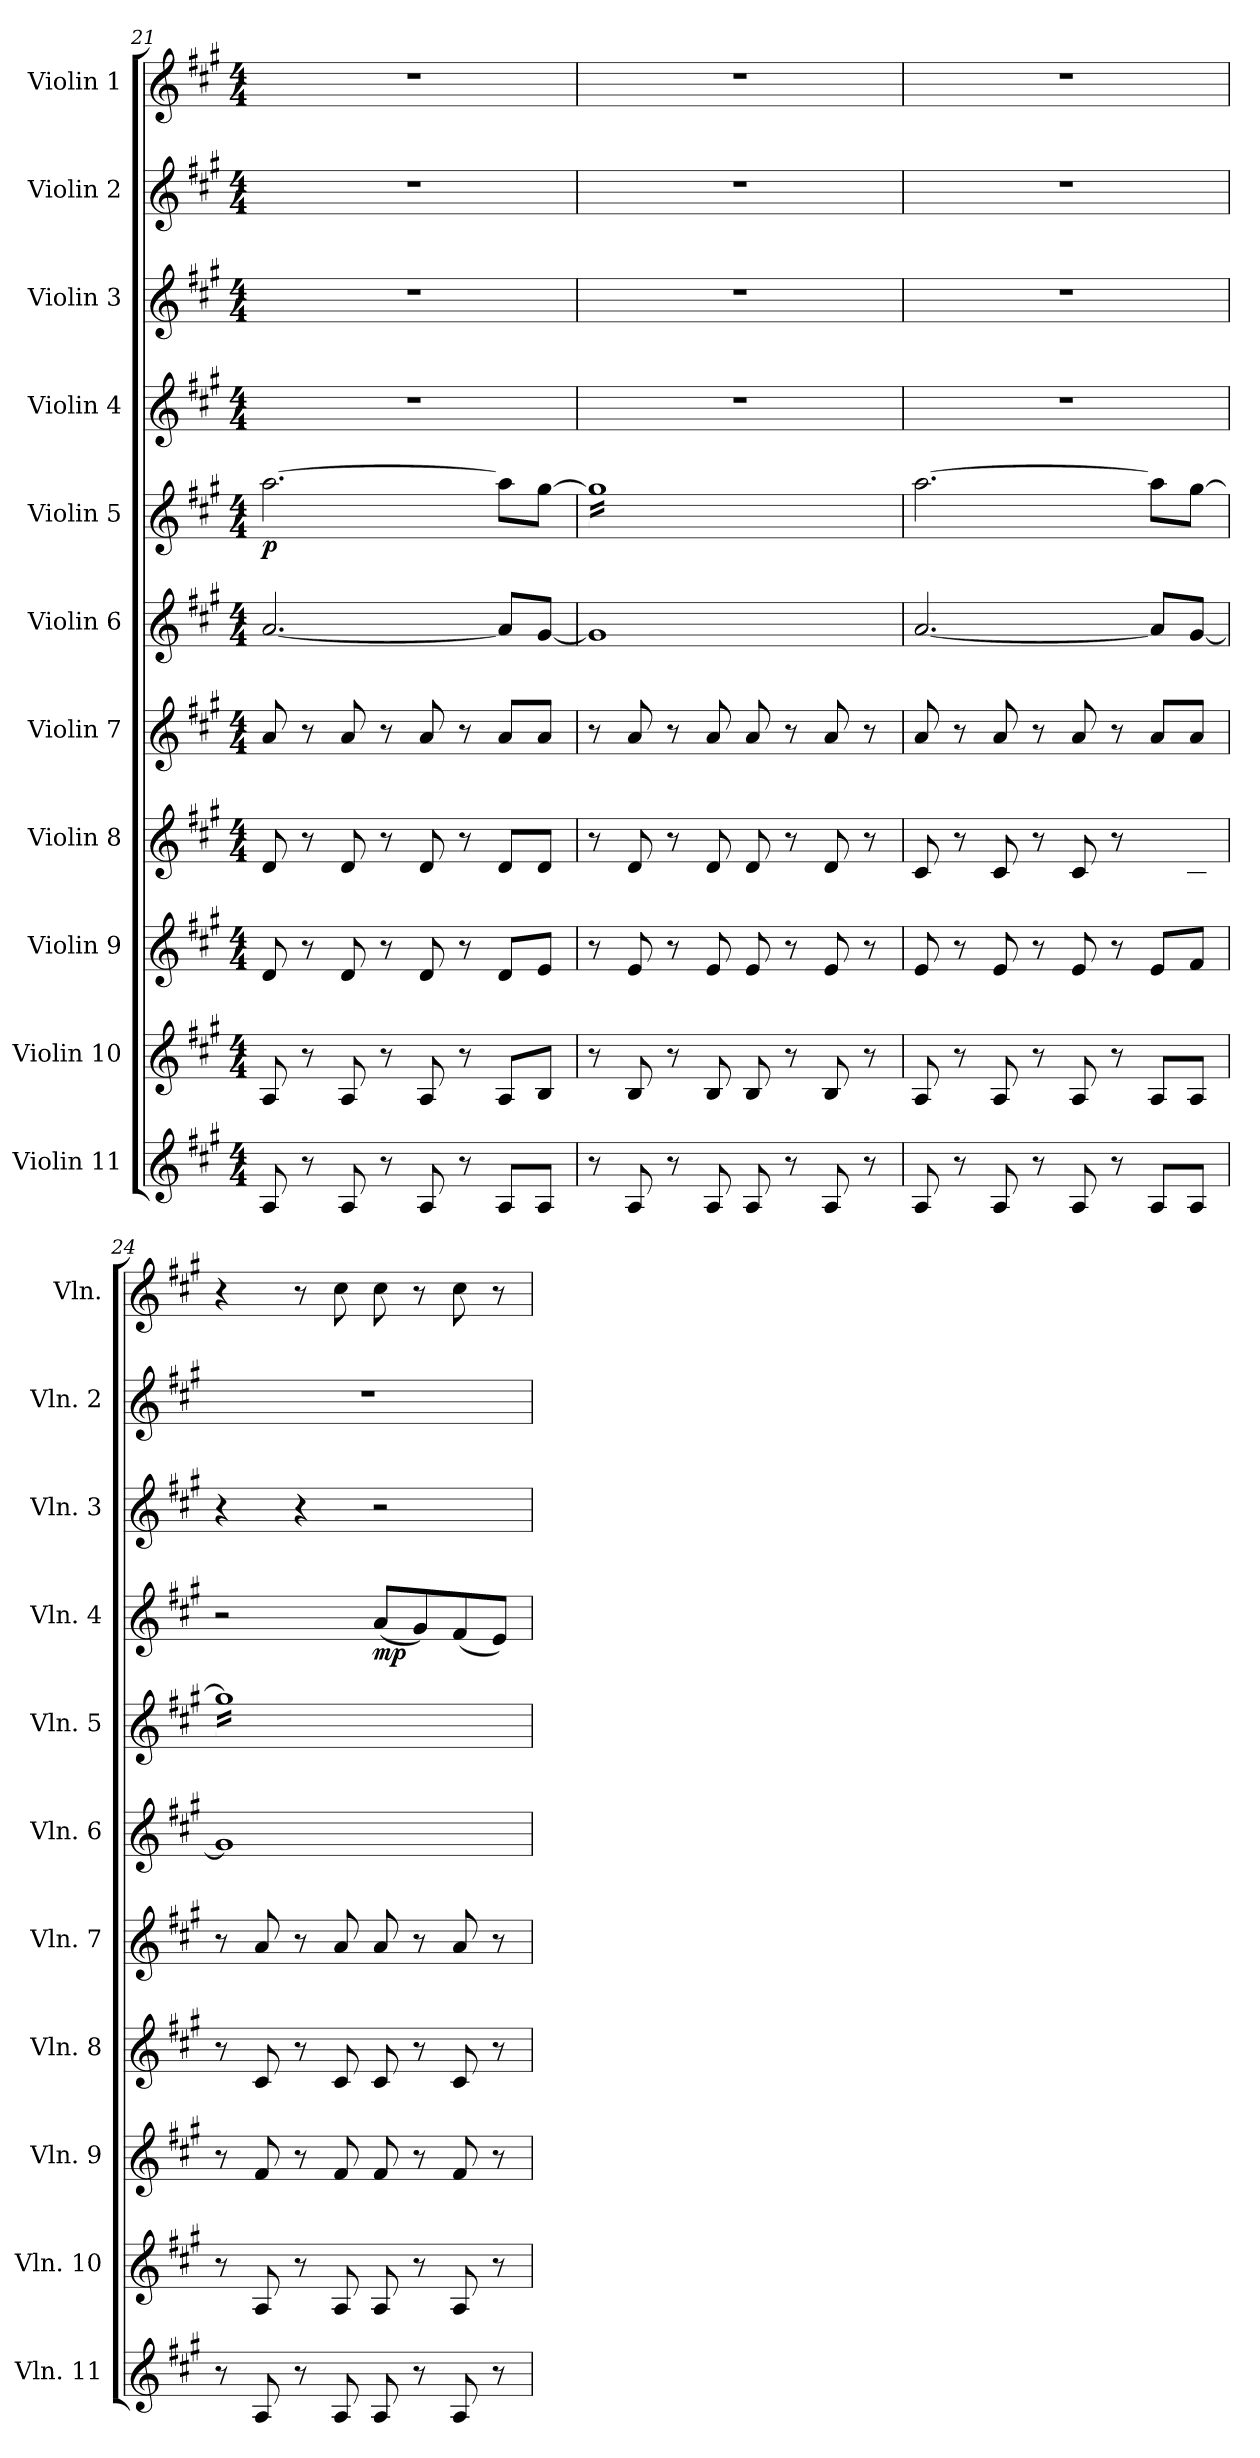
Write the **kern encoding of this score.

**kern	**kern	**kern	**kern	**kern	**kern	**kern	**dynam	**kern	**dynam	**kern	**kern	**kern
*part11	*part10	*part9	*part8	*part7	*part6	*part5	*part5	*part4	*part4	*part3	*part2	*part1
*staff11	*staff10	*staff9	*staff8	*staff7	*staff6	*staff5	*staff5	*staff4	*staff4	*staff3	*staff2	*staff1
*I"Violin 11	*I"Violin 10	*I"Violin 9	*I"Violin 8	*I"Violin 7	*I"Violin 6	*I"Violin 5	*	*I"Violin 4	*	*I"Violin 3	*I"Violin 2	*I"Violin 1
*I'Vln. 11	*I'Vln. 10	*I'Vln. 9	*I'Vln. 8	*I'Vln. 7	*I'Vln. 6	*I'Vln. 5	*	*I'Vln. 4	*	*I'Vln. 3	*I'Vln. 2	*I'Vln.
*clefG2	*clefG2	*clefG2	*clefG2	*clefG2	*clefG2	*clefG2	*	*clefG2	*	*clefG2	*clefG2	*clefG2
*k[f#c#g#]	*k[f#c#g#]	*k[f#c#g#]	*k[f#c#g#]	*k[f#c#g#]	*k[f#c#g#]	*k[f#c#g#]	*	*k[f#c#g#]	*	*k[f#c#g#]	*k[f#c#g#]	*k[f#c#g#]
*M4/4	*M4/4	*M4/4	*M4/4	*M4/4	*M4/4	*M4/4	*	*M4/4	*	*M4/4	*M4/4	*M4/4
=21	=21	=21	=21	=21	=21	=21	=21	=21	=21	=21	=21	=21
!	!	!	!	!	!	!	!LO:DY:b	!	!	!	!	!
8A/	8A/	8d/	8d/	8a/	[2.a/	[2.aa\	p	1r	.	1r	1r	1r
8r	8r	8r	8r	8r	.	.	.	.	.	.	.	.
8A/	8A/	8d/	8d/	8a/	.	.	.	.	.	.	.	.
8r	8r	8r	8r	8r	.	.	.	.	.	.	.	.
8A/	8A/	8d/	8d/	8a/	.	.	.	.	.	.	.	.
8r	8r	8r	8r	8r	.	.	.	.	.	.	.	.
8A/L	8A/L	8d/L	8d/L	8a/L	8a/L]	8aa\L]	.	.	.	.	.	.
8A/J	8B/J	8e/J	8d/J	8a/J	[8g#/J	[8gg#\J	.	.	.	.	.	.
=22	=22	=22	=22	=22	=22	=22	=22	=22	=22	=22	=22	=22
*	*	*	*	*	*	*tremolo	*	*	*	*	*	*
8r	8r	8r	8r	8r	1g#]	16gg#]LL	.	1r	.	1r	1r	1r
.	.	.	.	.	.	16gg#	.	.	.	.	.	.
8A/	8B/	8e/	8d/	8a/	.	16gg#	.	.	.	.	.	.
.	.	.	.	.	.	16gg#	.	.	.	.	.	.
8r	8r	8r	8r	8r	.	16gg#	.	.	.	.	.	.
.	.	.	.	.	.	16gg#	.	.	.	.	.	.
8A/	8B/	8e/	8d/	8a/	.	16gg#	.	.	.	.	.	.
.	.	.	.	.	.	16gg#	.	.	.	.	.	.
8A/	8B/	8e/	8d/	8a/	.	16gg#	.	.	.	.	.	.
.	.	.	.	.	.	16gg#	.	.	.	.	.	.
8r	8r	8r	8r	8r	.	16gg#	.	.	.	.	.	.
.	.	.	.	.	.	16gg#	.	.	.	.	.	.
8A/	8B/	8e/	8d/	8a/	.	16gg#	.	.	.	.	.	.
.	.	.	.	.	.	16gg#	.	.	.	.	.	.
8r	8r	8r	8r	8r	.	16gg#	.	.	.	.	.	.
.	.	.	.	.	.	16gg#JJ	.	.	.	.	.	.
*	*	*	*	*	*	*Xtremolo	*	*	*	*	*	*
=23	=23	=23	=23	=23	=23	=23	=23	=23	=23	=23	=23	=23
8A/	8A/	8e/	8c#/	8a/	[2.a/	[2.aa\	.	1r	.	1r	1r	1r
8r	8r	8r	8r	8r	.	.	.	.	.	.	.	.
8A/	8A/	8e/	8c#/	8a/	.	.	.	.	.	.	.	.
8r	8r	8r	8r	8r	.	.	.	.	.	.	.	.
8A/	8A/	8e/	8c#/	8a/	.	.	.	.	.	.	.	.
8r	8r	8r	8r	8r	.	.	.	.	.	.	.	.
8A/L	8A/L	8e/L	8c#/Lyy	8a/L	8a/L]	8aa\L]	.	.	.	.	.	.
8A/J	8A/J	8f#/J	8c#/J	8a/J	[8g#/J	[8gg#\J	.	.	.	.	.	.
=24	=24	=24	=24	=24	=24	=24	=24	=24	=24	=24	=24	=24
*	*	*	*	*	*	*tremolo	*	*	*	*	*	*
8r	8r	8r	8r	8r	1g#]	16gg#]LL	.	2r	.	4r	1r	4r
.	.	.	.	.	.	16gg#	.	.	.	.	.	.
8A/	8A/	8f#/	8c#/	8a/	.	16gg#	.	.	.	.	.	.
.	.	.	.	.	.	16gg#	.	.	.	.	.	.
8r	8r	8r	8r	8r	.	16gg#	.	.	.	4r	.	8r
.	.	.	.	.	.	16gg#	.	.	.	.	.	.
8A/	8A/	8f#/	8c#/	8a/	.	16gg#	.	.	.	.	.	8cc#\
.	.	.	.	.	.	16gg#	.	.	.	.	.	.
!	!	!	!	!	!	!	!	!	!LO:DY:b	!	!	!
8A/	8A/	8f#/	8c#/	8a/	.	16gg#	.	(<8a/L	mp	2r	.	8cc#\
.	.	.	.	.	.	16gg#	.	.	.	.	.	.
8r	8r	8r	8r	8r	.	16gg#	.	8g#/)	.	.	.	8r
.	.	.	.	.	.	16gg#	.	.	.	.	.	.
8A/	8A/	8f#/	8c#/	8a/	.	16gg#	.	(<8f#/	.	.	.	8cc#\
.	.	.	.	.	.	16gg#	.	.	.	.	.	.
8r	8r	8r	8r	8r	.	16gg#	.	8e/J)	.	.	.	8r
.	.	.	.	.	.	16gg#JJ	.	.	.	.	.	.
*	*	*	*	*	*	*Xtremolo	*	*	*	*	*	*
=	=	=	=	=	=	=	=	=	=	=	=	=
*-	*-	*-	*-	*-	*-	*-	*-	*-	*-	*-	*-	*-
